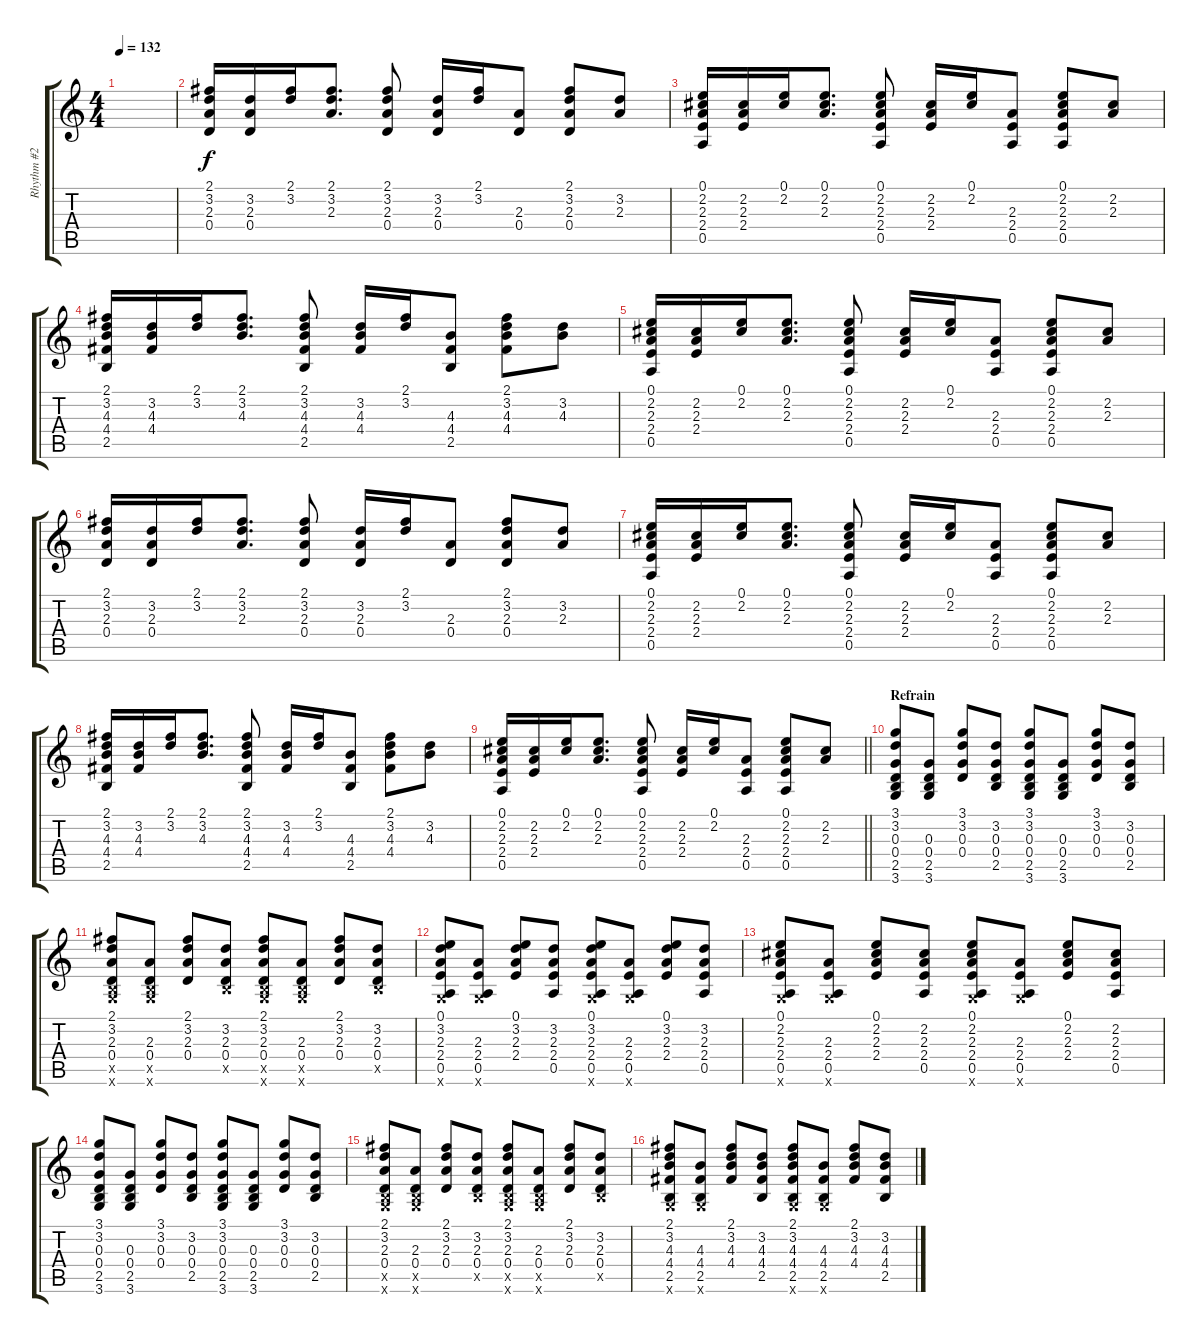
\track ("Rhythm #2" "Rhythm #2") {instrument acousticguitarnylon}
\staff {score tabs}
\tuning (E4 B3 G3 D3 A2 E2) {hide}
\ts (4 4)
\tempo 132
\clef g2
\ks c
|
(2.1 3.2 2.3 0.4).16 (3.2 2.3 0.4).16 (2.1 3.2).16 (2.1 3.2 2.3).8{d} (2.1 3.2 2.3 0.4).8 (3.2 2.3 0.4).16 (2.1 3.2).16 (2.3 0.4).8 (2.1 3.2 2.3 0.4).8 (3.2 2.3).8 |
(0.1 2.2 2.3 2.4 0.5).16 (2.2 2.3 2.4).16 (0.1 2.2).16 (0.1 2.2 2.3).8{d} (0.1 2.2 2.3 2.4 0.5).8 (2.2 2.3 2.4).16 (0.1 2.2).16 (2.3 2.4 0.5).8 (0.1 2.2 2.3 2.4 0.5).8 (2.2 2.3).8 |
(2.1 3.2 4.3 4.4 2.5).16 (3.2 4.3 4.4).16 (2.1 3.2).16 (2.1 3.2 4.3).8{d} (2.1 3.2 4.3 4.4 2.5).8 (3.2 4.3 4.4).16 (2.1 3.2).16 (4.3 4.4 2.5).8 (2.1 3.2 4.3 4.4).8 (3.2 4.3).8 |
(0.1 2.2 2.3 2.4 0.5).16 (2.2 2.3 2.4).16 (0.1 2.2).16 (0.1 2.2 2.3).8{d} (0.1 2.2 2.3 2.4 0.5).8 (2.2 2.3 2.4).16 (0.1 2.2).16 (2.3 2.4 0.5).8 (0.1 2.2 2.3 2.4 0.5).8 (2.2 2.3).8 |
(2.1 3.2 2.3 0.4).16 (3.2 2.3 0.4).16 (2.1 3.2).16 (2.1 3.2 2.3).8{d} (2.1 3.2 2.3 0.4).8 (3.2 2.3 0.4).16 (2.1 3.2).16 (2.3 0.4).8 (2.1 3.2 2.3 0.4).8 (3.2 2.3).8 |
(0.1 2.2 2.3 2.4 0.5).16 (2.2 2.3 2.4).16 (0.1 2.2).16 (0.1 2.2 2.3).8{d} (0.1 2.2 2.3 2.4 0.5).8 (2.2 2.3 2.4).16 (0.1 2.2).16 (2.3 2.4 0.5).8 (0.1 2.2 2.3 2.4 0.5).8 (2.2 2.3).8 |
(2.1 3.2 4.3 4.4 2.5).16 (3.2 4.3 4.4).16 (2.1 3.2).16 (2.1 3.2 4.3).8{d} (2.1 3.2 4.3 4.4 2.5).8 (3.2 4.3 4.4).16 (2.1 3.2).16 (4.3 4.4 2.5).8 (2.1 3.2 4.3 4.4).8 (3.2 4.3).8 |
\barLineRight lightlight
(0.1 2.2 2.3 2.4 0.5).16 (2.2 2.3 2.4).16 (0.1 2.2).16 (0.1 2.2 2.3).8{d} (0.1 2.2 2.3 2.4 0.5).8 (2.2 2.3 2.4).16 (0.1 2.2).16 (2.3 2.4 0.5).8 (0.1 2.2 2.3 2.4 0.5).8 (2.2 2.3).8 |
\section ("" "Refrain")
(3.1 3.2 0.3 0.4 2.5 3.6).8 (0.3 0.4 2.5 3.6).8 (3.1 3.2 0.3 0.4).8 (3.2 0.3 0.4 2.5).8 (3.1 3.2 0.3 0.4 2.5 3.6).8 (0.3 0.4 2.5 3.6).8 (3.1 3.2 0.3 0.4).8 (3.2 0.3 0.4 2.5).8 |
(2.1 3.2 2.3 0.4 2.5{x} 3.6{x}).8 (2.3 0.4 2.5{x} 3.6{x}).8 (2.1 3.2 2.3 0.4).8 (3.2 2.3 0.4 2.5{x}).8 (2.1 3.2 2.3 0.4 2.5{x} 3.6{x}).8 (2.3 0.4 2.5{x} 3.6{x}).8 (2.1 3.2 2.3 0.4).8 (3.2 2.3 0.4 2.5{x}).8 |
(0.1 3.2 2.3 2.4 0.5 3.6{x}).8 (2.3 2.4 0.5 3.6{x}).8 (0.1 3.2 2.3 2.4).8 (3.2 2.3 2.4 0.5).8 (0.1 3.2 2.3 2.4 0.5 3.6{x}).8 (2.3 2.4 0.5 3.6{x}).8 (0.1 3.2 2.3 2.4).8 (3.2 2.3 2.4 0.5).8 |
(0.1 2.2 2.3 2.4 0.5 3.6{x}).8 (2.3 2.4 0.5 3.6{x}).8 (0.1 2.2 2.3 2.4).8 (2.2 2.3 2.4 0.5).8 (0.1 2.2 2.3 2.4 0.5 3.6{x}).8 (2.3 2.4 0.5 3.6{x}).8 (0.1 2.2 2.3 2.4).8 (2.2 2.3 2.4 0.5).8 |
(3.1 3.2 0.3 0.4 2.5 3.6).8 (0.3 0.4 2.5 3.6).8 (3.1 3.2 0.3 0.4).8 (3.2 0.3 0.4 2.5).8 (3.1 3.2 0.3 0.4 2.5 3.6).8 (0.3 0.4 2.5 3.6).8 (3.1 3.2 0.3 0.4).8 (3.2 0.3 0.4 2.5).8 |
(2.1 3.2 2.3 0.4 2.5{x} 3.6{x}).8 (2.3 0.4 2.5{x} 3.6{x}).8 (2.1 3.2 2.3 0.4).8 (3.2 2.3 0.4 2.5{x}).8 (2.1 3.2 2.3 0.4 2.5{x} 3.6{x}).8 (2.3 0.4 2.5{x} 3.6{x}).8 (2.1 3.2 2.3 0.4).8 (3.2 2.3 0.4 2.5{x}).8 |
(2.1 3.2 4.3 4.4 2.5 3.6{x}).8 (4.3 4.4 2.5 3.6{x}).8 (2.1 3.2 4.3 4.4).8 (3.2 4.3 4.4 2.5).8 (2.1 3.2 4.3 4.4 2.5 3.6{x}).8 (4.3 4.4 2.5 3.6{x}).8 (2.1 3.2 4.3 4.4).8 (3.2 4.3 4.4 2.5).8
